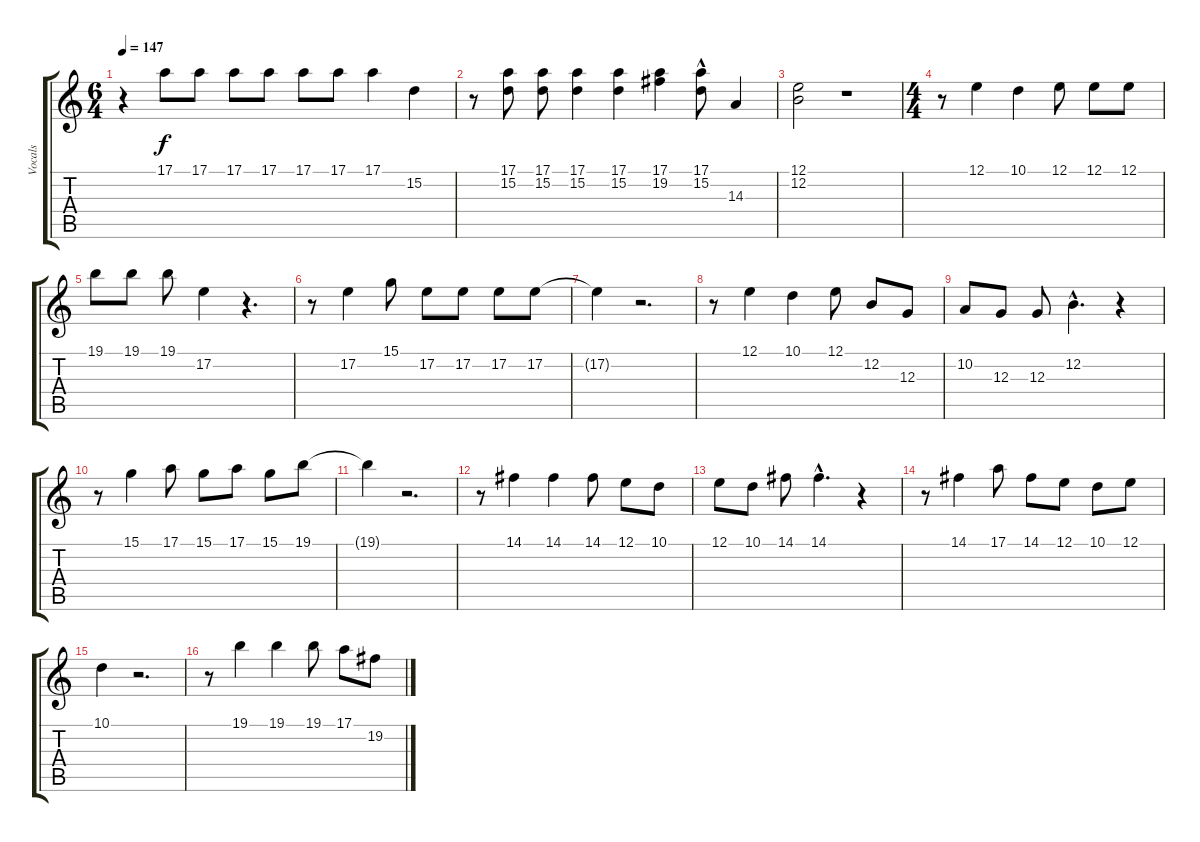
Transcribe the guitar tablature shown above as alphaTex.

\track ("Vocals" "Vocals") {instrument voiceoohs}
\staff {score tabs}
\tuning (E4 B3 G3 D3 A2 E2) {hide}
\ts (6 4)
\tempo 147
\clef g2
\ks c
r.4{dy f} 17.1.8 17.1.8 17.1.8 17.1.8 17.1.8 17.1.8 17.1.4 15.2.4 |
r.8 (17.1 15.2).8 (17.1 15.2).8 (17.1 15.2).4 (17.1 15.2).4 (17.1 19.2).4 (17.1{hac} 15.2).8 14.3.4 |
(12.1 12.2).2 r.1 |
\ts (4 4)
r.8 12.1.4 10.1.4 12.1.8 12.1.8 12.1.8 |
19.1.8 19.1.8 19.1.8 17.2.4 r.4{d} |
r.8 17.2.4 15.1.8 17.2.8 17.2.8 17.2.8 17.2.8 |
17.2{t}.4 r.2{d} |
r.8 12.1.4 10.1.4 12.1.8 12.2.8 12.3.8 |
10.2.8 12.3.8 12.3.8 12.2{hac}.4{d} r.4 |
r.8 15.1.4 17.1.8 15.1.8 17.1.8 15.1.8 19.1.8 |
19.1{t}.4 r.2{d} |
r.8 14.1.4 14.1.4 14.1.8 12.1.8 10.1.8 |
12.1.8 10.1.8 14.1.8 14.1{hac}.4{d} r.4 |
r.8 14.1.4 17.1.8 14.1.8 12.1.8 10.1.8 12.1.8 |
10.1.4 r.2{d} |
r.8 19.1.4 19.1.4 19.1.8 17.1.8 19.2.8
